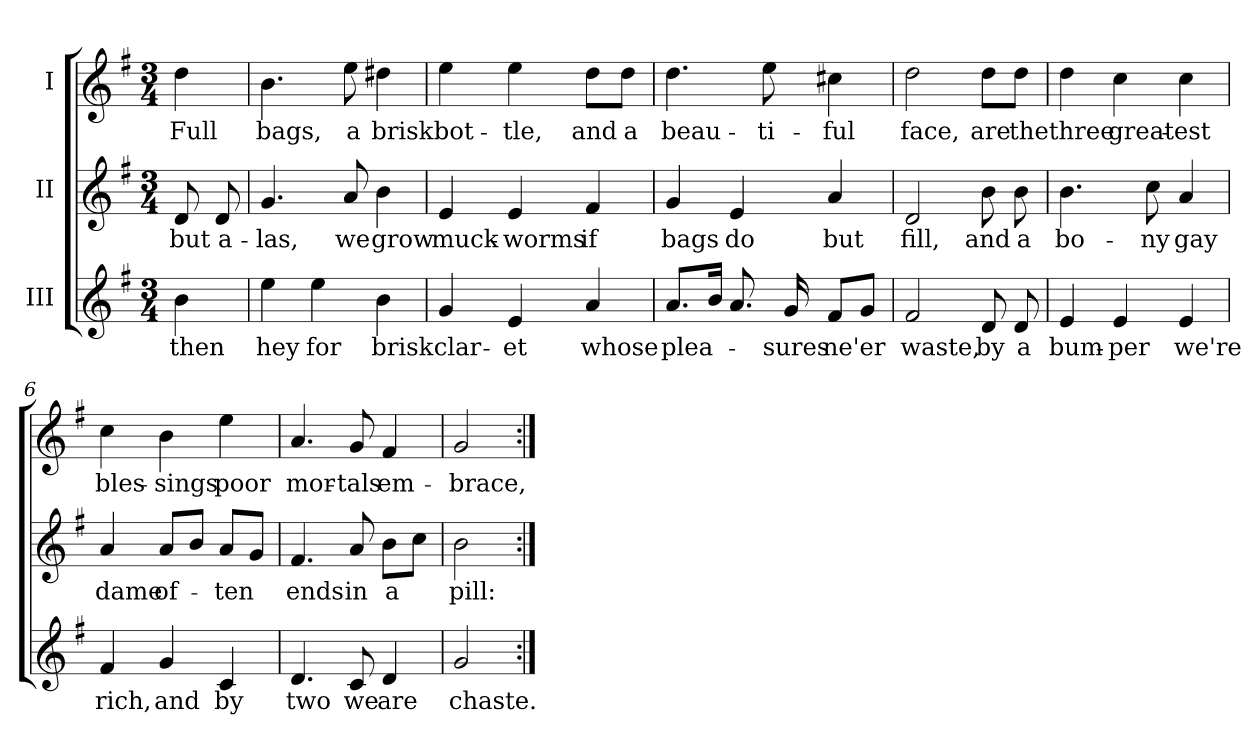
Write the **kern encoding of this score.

**kern	**text	**kern	**text	**kern	**text
*part3	*part3	*part2	*part2	*part1	*part1
*staff3	*staff3	*staff2	*staff2	*staff1	*staff1
*I"III	*	*I"II	*	*I"I	*
*clefG2	*	*clefG2	*	*clefG2	*
*k[f#]	*	*k[f#]	*	*k[f#]	*
*M3/4	*	*M3/4	*	*M3/4	*
=	=	=	=	=	=
!	!LO:LY:b	!	!LO:LY:b	!	!LO:LY:b
4b\	then	8d/	but	4dd\	Full
!	!	!	!LO:LY:b	!	!
.	.	8d/	a-	.	.
=1	=1	=1	=1	=1	=1
!	!LO:LY:b	!	!LO:LY:b	!	!LO:LY:b
4ee\	hey	4.g/	-las,	4.b\	bags,
!	!LO:LY:b	!	!	!	!
4ee\	for	.	.	.	.
!	!	!	!LO:LY:b	!	!LO:LY:b
.	.	8a/	we	8ee\	a
!	!LO:LY:b	!	!LO:LY:b	!	!LO:LY:b
4b\	brisk	4b\	grow	4dd#X\	brisk
=2	=2	=2	=2	=2	=2
!	!LO:LY:b	!	!LO:LY:b	!	!LO:LY:b
4g/	clar-	4e/	muck-	4ee\	bot-
!	!LO:LY:b	!	!LO:LY:b	!	!LO:LY:b
4e/	-et	4e/	-worms	4ee\	-tle,
!	!LO:LY:b	!	!LO:LY:b	!	!LO:LY:b
4a/	whose	4f#/	if	8dd\L	and
!	!	!	!	!	!LO:LY:b
.	.	.	.	8dd\J	a
=3	=3	=3	=3	=3	=3
!	!LO:LY:b	!	!LO:LY:b	!	!LO:LY:b
8.a/L	plea-	4g/	bags	4.dd\	beau-
16b/Jk	.	.	.	.	.
!	!	!	!LO:LY:b	!	!
8.a/	.	4e/	do	.	.
!	!	!	!	!	!LO:LY:b
.	.	.	.	8ee\	-ti-
!	!LO:LY:b	!	!	!	!
16g/	-sures	.	.	.	.
!	!LO:LY:b	!	!LO:LY:b	!	!LO:LY:b
8f#/L	ne'er	4a/	but	4cc#X\	-ful
8g/J	.	.	.	.	.
=4	=4	=4	=4	=4	=4
!	!LO:LY:b	!	!LO:LY:b	!	!LO:LY:b
2f#/	waste,	2d/	fill,	2dd\	face,
!	!LO:LY:b	!	!LO:LY:b	!	!LO:LY:b
8d/	by	8b\	and	8dd\L	are
!	!LO:LY:b	!	!LO:LY:b	!	!LO:LY:b
8d/	a	8b\	a	8dd\J	the
!!LO:LB:g=z
=5	=5	=5	=5	=5	=5
!	!LO:LY:b	!	!LO:LY:b	!	!LO:LY:b
4e/	bum-	4.b\	bo-	4dd\	three
!	!LO:LY:b	!	!	!	!LO:LY:b
4e/	-per	.	.	4cc\	great-
!	!	!	!LO:LY:b	!	!
.	.	8cc\	-ny	.	.
!	!LO:LY:b	!	!LO:LY:b	!	!LO:LY:b
4e/	we're	4a/	gay	4cc\	-est
=6	=6	=6	=6	=6	=6
!	!LO:LY:b	!	!LO:LY:b	!	!LO:LY:b
4f#/	rich,	4a/	dame	4cc\	bles-
!	!LO:LY:b	!	!LO:LY:b	!	!LO:LY:b
4g/	and	8a/L	of-	4b\	-sings
.	.	8b/J	.	.	.
!	!LO:LY:b	!	!LO:LY:b	!	!LO:LY:b
4c/	by	8a/L	-ten	4ee\	poor
.	.	8g/J	.	.	.
=7	=7	=7	=7	=7	=7
!	!LO:LY:b	!	!LO:LY:b	!	!LO:LY:b
4.d/	two	4.f#/	ends	4.a/	mor-
!	!LO:LY:b	!	!LO:LY:b	!	!LO:LY:b
8c/	we	8a/	in	8g/	-tals
!	!LO:LY:b	!	!LO:LY:b	!	!LO:LY:b
4d/	are	8b\L	a	4f#/	em-
.	.	8cc\J	.	.	.
=8	=8	=8	=8	=8	=8
!	!LO:LY:b	!	!LO:LY:b	!	!LO:LY:b
2g/	chaste.	2b\	pill:	2g/	-brace,
=:|!	=:|!	=:|!	=:|!	=:|!	=:|!
*-	*-	*-	*-	*-	*-
